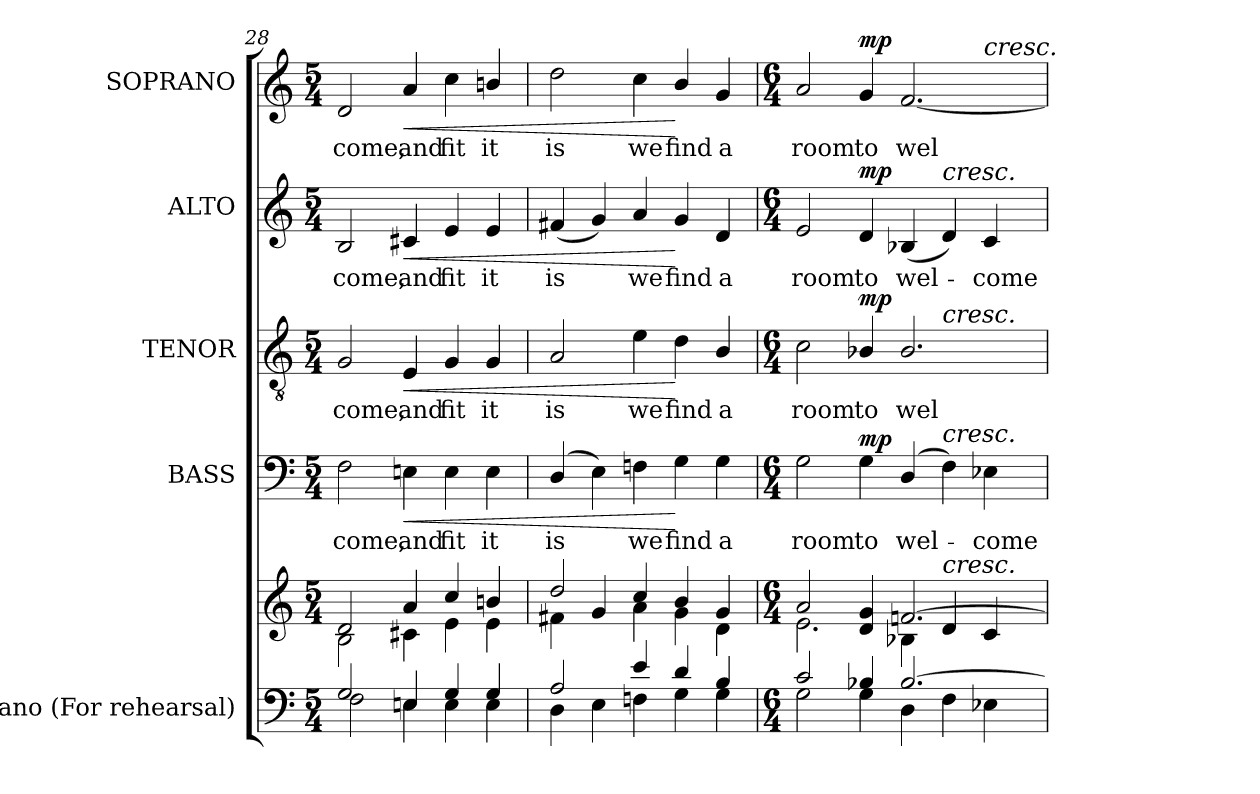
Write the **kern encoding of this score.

**kern	**kern	**kern	**text	**dynam	**kern	**text	**dynam	**kern	**text	**dynam	**kern	**text	**dynam
*part5	*part5	*part4	*part4	*part4	*part3	*part3	*part3	*part2	*part2	*part2	*part1	*part1	*part1
*staff6	*staff5	*staff4	*staff4	*staff4	*staff3	*staff3	*staff3	*staff2	*staff2	*staff2	*staff1	*staff1	*staff1
*I"Piano (For rehearsal)	*	*I"BASS	*	*	*I"TENOR	*	*	*I"ALTO	*	*	*I"SOPRANO	*	*
*	*	*I'B.	*	*	*I'T.	*	*	*I'A.	*	*	*I'S.	*	*
*clefF4	*clefG2	*clefF4	*	*	*clefGv2	*	*	*clefG2	*	*	*clefG2	*	*
*	*	*	*	*	*ITrd7c12	*	*	*	*	*	*	*	*
*k[]	*k[]	*k[]	*	*	*k[]	*	*	*k[]	*	*	*k[]	*	*
*C:	*C:	*C:	*	*	*C:	*	*	*C:	*	*	*C:	*	*
*M5/4	*M5/4	*M5/4	*	*	*M5/4	*	*	*M5/4	*	*	*M5/4	*	*
=28	=28	=28	=28	=28	=28	=28	=28	=28	=28	=28	=28	=28	=28
*^	*^	*	*	*	*	*	*	*	*	*	*	*	*
!	!	!	!	!	!LO:LY:b:color=#000000	!	!	!	!	!	!	!	!	!	!
!	!	!	!	!	!	!	!	!LO:LY:b:color=#000000	!	!	!	!	!	!	!
!	!	!	!	!	!	!	!	!	!	!	!LO:LY:b:color=#000000	!	!	!	!
!	!	!	!	!	!	!	!	!	!	!	!	!	!	!LO:LY:b:color=#000000	!
2Gi/	2Fi\	2di/	2Bi\	2Fi\	come,	.	2GGi/	come,	.	2Bi/	come,	.	2di/	come,	.
!	!	!	!	!	!LO:LY:b:color=#000000	!LO:HP:b	!	!	!	!	!	!	!	!	!
!	!	!	!	!	!	!	!	!LO:LY:b:color=#000000	!LO:HP:b	!	!	!	!	!	!
!	!	!	!	!	!	!	!	!	!	!	!LO:LY:b:color=#000000	!LO:HP:b	!	!	!
!	!	!	!	!	!	!	!	!	!	!	!	!	!	!LO:LY:b:color=#000000	!LO:HP:b
4Eni/	4Ei\	4ai/	4c#Xi\	4Eni\	and	<	4EEi/	and	<	4c#Xi/	and	<	4ai/	and	<
!	!	!	!	!	!LO:LY:b:color=#000000	!	!	!	!	!	!	!	!	!	!
!	!	!	!	!	!	!	!	!LO:LY:b:color=#000000	!	!	!	!	!	!	!
!	!	!	!	!	!	!	!	!	!	!	!LO:LY:b:color=#000000	!	!	!	!
!	!	!	!	!	!	!	!	!	!	!	!	!	!	!LO:LY:b:color=#000000	!
4Gi/	4Ei\	4cci/	4ei\	4Ei\	fit	.	4GGi/	fit	.	4ei/	fit	.	4cci\	fit	.
!	!	!	!	!	!LO:LY:b:color=#000000	!	!	!	!	!	!	!	!	!	!
!	!	!	!	!	!	!	!	!LO:LY:b:color=#000000	!	!	!	!	!	!	!
!	!	!	!	!	!	!	!	!	!	!	!LO:LY:b:color=#000000	!	!	!	!
!	!	!	!	!	!	!	!	!	!	!	!	!	!	!LO:LY:b:color=#000000	!
4Gi/	4Ei\	4bni/	4ei\	4Ei\	it	.	4GGi/	it	.	4ei/	it	.	4bni/	it	.
=29	=29	=29	=29	=29	=29	=29	=29	=29	=29	=29	=29	=29	=29	=29	=29
!	!	!	!	!	!LO:LY:b:color=#000000	!	!	!	!	!	!	!	!	!	!
!	!	!	!	!	!	!	!	!LO:LY:b:color=#000000	!	!	!	!	!	!	!
!	!	!	!	!	!	!	!	!	!	!	!LO:LY:b:color=#000000	!	!	!	!
!	!	!	!	!	!	!	!	!	!	!	!	!	!	!LO:LY:b:color=#000000	!
2Ai/	4Di\	2ddi/	4f#Xi\	(4Di/	is	.	2AAi/	is	.	(4f#Xi/	is	.	2ddi\	is	.
.	4Ei\	.	4gi/	4Ei\)	.	.	.	.	.	4gi/)	.	.	.	.	.
!	!	!	!	!	!LO:LY:b:color=#000000	!	!	!	!	!	!	!	!	!	!
!	!	!	!	!	!	!	!	!LO:LY:b:color=#000000	!	!	!	!	!	!	!
!	!	!	!	!	!	!	!	!	!	!	!LO:LY:b:color=#000000	!	!	!	!
!	!	!	!	!	!	!	!	!	!	!	!	!	!	!LO:LY:b:color=#000000	!
4ei/	4Fni\	4cci/	4ai\	4Fni\	we	.	4Ei\	we	.	4ai/	we	.	4cci\	we	.
!	!	!	!	!	!LO:LY:b:color=#000000	!	!	!	!	!	!	!	!	!	!
!	!	!	!	!	!	!	!	!LO:LY:b:color=#000000	!	!	!	!	!	!	!
!	!	!	!	!	!	!	!	!	!	!	!LO:LY:b:color=#000000	!	!	!	!
!	!	!	!	!	!	!	!	!	!	!	!	!	!	!LO:LY:b:color=#000000	!
4di/	4Gi\	4bi/	4gi\	4Gi\	find	[	4Di\	find	[	4gi/	find	[	4bi/	find	[
!	!	!	!	!	!LO:LY:b:color=#000000	!	!	!	!	!	!	!	!	!	!
!	!	!	!	!	!	!	!	!LO:LY:b:color=#000000	!	!	!	!	!	!	!
!	!	!	!	!	!	!	!	!	!	!	!LO:LY:b:color=#000000	!	!	!	!
!	!	!	!	!	!	!	!	!	!	!	!	!	!	!LO:LY:b:color=#000000	!
4Bi/	4Gi\	4gi/	4di\	4Gi\	a	.	4BBi/	a	.	4di/	a	.	4gi/	a	.
!!LO:PB:g=z
=30	=30	=30	=30	=30	=30	=30	=30	=30	=30	=30	=30	=30	=30	=30	=30
*M6/4	*	*M6/4	*	*M6/4	*	*	*M6/4	*	*	*M6/4	*	*	*M6/4	*	*
!	!	!	!	!	!LO:LY:b:color=#000000	!	!	!	!	!	!	!	!	!	!
!	!	!	!	!	!	!	!	!LO:LY:b:color=#000000	!	!	!	!	!	!	!
!	!	!	!	!	!	!	!	!	!	!	!LO:LY:b:color=#000000	!	!	!	!
!	!	!	!	!	!	!	!	!	!	!	!	!	!	!LO:LY:b:color=#000000	!
*	*	*	*	*	*	*	*^	*	*	*	*	*	*^	*	*
2ci/	2Gi\	2ai/	2.ei\	2Gi\	room	.	2Ci\	1ryy	room	.	2ei/	room	.	2ai/	1ryy	room	.
!	!	!	!	!	!LO:LY:b:color=#000000	!	!	!	!	!	!	!	!	!	!	!	!
!	!	!	!	!	!	!	!	!	!LO:LY:b:color=#000000	!	!	!	!	!	!	!	!
!	!	!	!	!	!	!	!	!	!	!	!	!LO:LY:b:color=#000000	!	!	!	!	!
!	!	!	!	!	!	!	!	!	!	!	!	!	!	!	!	!LO:LY:b:color=#000000	!
4B-Xi/	4Gi\	4di/ 4gi	.	4Gi\	to	mp	4BB-Xi/	.	to	mp	4di/	to	mp	4gi/	.	to	mp
!	!	!	!	!	!LO:LY:b:color=#000000	!	!	!	!	!	!	!	!	!	!	!	!
!	!	!	!	!	!	!	!	!	!LO:LY:b:color=#000000	!	!	!	!	!	!	!	!
!	!	!	!	!	!	!	!	!	!	!	!	!LO:LY:b:color=#000000	!	!	!	!	!
!	!	!	!	!	!	!	!	!	!	!	!	!	!	!	!	!LO:LY:b:color=#000000	!
[2.B-i/	4Di\	[2.fni/	4B-Xi\	(4Di/	wel-	.	2.BB-i/	.	wel-	.	(4B-Xi/	wel-	.	[2.fi/	.	wel-	.
!	!	!	!	!	!	!	!	!	!	!	!LO:TX:a:i:t=cresc.	!	!	!	!	!	!
!	!	!	!	!	!	!	!	!LO:TX:a:i:t=cresc.	!	!	!	!	!	!	!	!	!
!	!	!	!	!LO:TX:a:i:t=cresc.	!	!	!	!	!	!	!	!	!	!	!	!	!
!	!	!	!LO:TX:a:i:t=cresc.	!	!	!	!	!	!	!	!	!	!	!	!	!	!
.	4Fi\	.	4di/	4Fi\)	.	.	.	2ryy	.	.	4di/)	.	.	.	4ryy	.	.
!	!	!	!	!	!LO:LY:b:color=#000000	!	!	!	!	!	!	!	!	!	!	!	!
!	!	!	!	!	!	!	!	!	!	!	!	!	!	!	!LO:TX:a:i:t=cresc.	!	!
!	!	!	!	!	!	!	!	!	!	!	!	!LO:LY:b:color=#000000	!	!	!	!	!
.	4E-Xi\	.	4ci/	4E-Xi\	-come	.	.	.	.	.	4ci/	-come	.	.	4ryy	.	.
*v	*v	*	*	*	*	*	*v	*v	*	*	*	*	*	*v	*v	*	*
*	*v	*v	*	*	*	*	*	*	*	*	*	*	*	*
=	=	=	=	=	=	=	=	=	=	=	=	=	=
*-	*-	*-	*-	*-	*-	*-	*-	*-	*-	*-	*-	*-	*-
